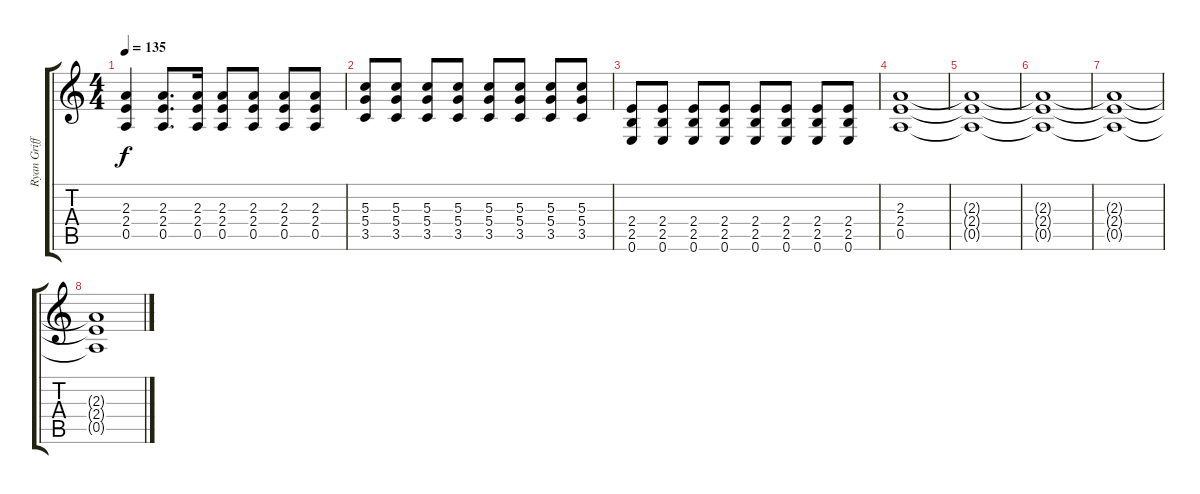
\track ("Ryan Griffiths (Rhythm Guitar Track)" "Ryan Griff") {instrument distortionguitar}
\staff {score tabs}
\tuning (E4 B3 G3 D3 A2 E2) {hide}
\ts (4 4)
\tempo 135
\clef g2
\ks c
(2.3{t} 2.4{t} 0.5{t}).4{dy f} (2.3 2.4 0.5).8{d} (2.3 2.4 0.5).16 (2.3 2.4 0.5).8 (2.3 2.4 0.5).8 (2.3 2.4 0.5).8 (2.3 2.4 0.5).8 |
(5.3 5.4 3.5).8{volume 8 instrument overdrivenguitar} (5.3 5.4 3.5).8 (5.3 5.4 3.5).8 (5.3 5.4 3.5).8 (5.3 5.4 3.5).8 (5.3 5.4 3.5).8 (5.3 5.4 3.5).8 (5.3 5.4 3.5).8 |
(2.4 2.5 0.6).8 (2.4 2.5 0.6).8 (2.4 2.5 0.6).8 (2.4 2.5 0.6).8 (2.4 2.5 0.6).8 (2.4 2.5 0.6).8 (2.4 2.5 0.6).8 (2.4 2.5 0.6).8 |
(2.3 2.4 0.5).1 |
(2.3{t} 2.4{t} 0.5{t}).1{volume 4 instrument overdrivenguitar} |
(2.3{t} 2.4{t} 0.5{t}).1 |
(2.3{t} 2.4{t} 0.5{t}).1 |
(2.3{t} 2.4{t} 0.5{t}).1
